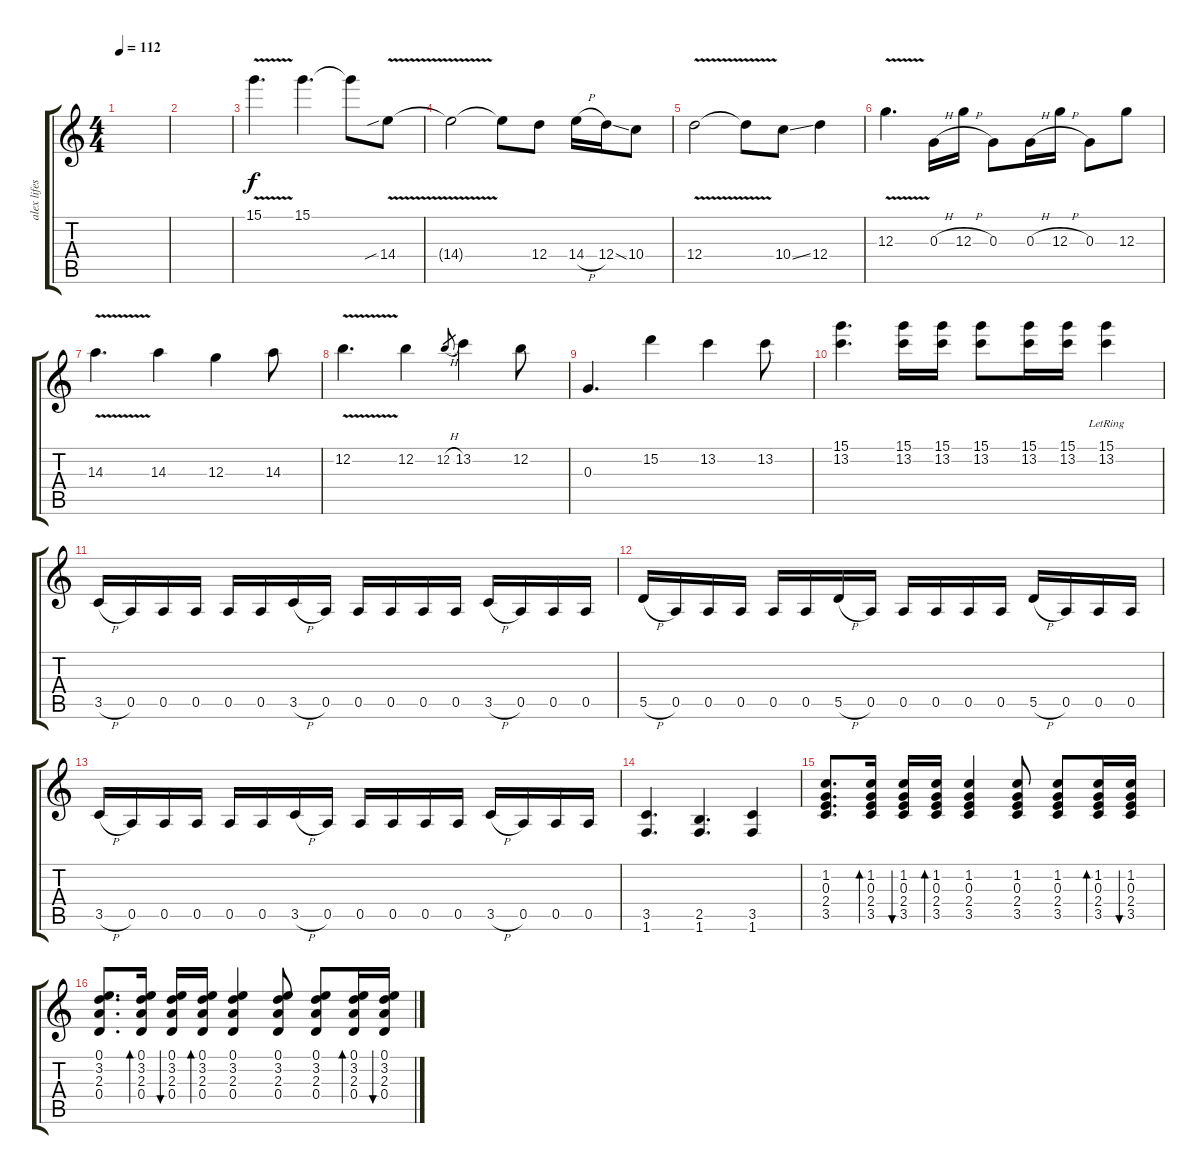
\track ("alex lifeson" "alex lifes") {instrument distortionguitar}
\staff {score tabs}
\tuning (E4 B3 G3 D3 A2 E2) {hide}
\ts (4 4)
\tempo 112
\clef g2
\ks c
|
|
15.1{v}.4{d volume 16 instrument overdrivenguitar} 15.1.4{d} 15.1{t}.8 14.4{v sib}.8 |
14.4{t}.2 14.4{t}.8 12.4.8 14.4{h}.16 12.4{ss}.16 10.4.8 |
12.4{v}.2 12.4{t}.8 10.4{ss}.8 12.4.4 |
12.3{v}.4{d} 0.3{h}.16 12.3{h}.16 0.3.8 0.3{h}.16 12.3{h}.16 0.3.8 12.3.8 |
14.3{v}.4{d} 14.3.4 12.3.4 14.3.8 |
12.2{v}.4{d} 12.2.4 12.2{h}.8{gr} 13.2.4 12.2.8 |
0.3.4{d} 15.2.4 13.2.4 13.2.8 |
(15.1 13.2).4{d} (15.1 13.2).16 (15.1 13.2).16 (15.1 13.2).8 (15.1 13.2).16 (15.1 13.2).16 (15.1{lr} 13.2{lr}).4 |
3.5{h}.16 0.5.16 0.5.16 0.5.16 0.5.16 0.5.16 3.5{h}.16 0.5.16 0.5.16 0.5.16 0.5.16 0.5.16 3.5{h}.16 0.5.16 0.5.16 0.5.16 |
5.5{h}.16 0.5.16 0.5.16 0.5.16 0.5.16 0.5.16 5.5{h}.16 0.5.16 0.5.16 0.5.16 0.5.16 0.5.16 5.5{h}.16 0.5.16 0.5.16 0.5.16 |
3.5{h}.16 0.5.16 0.5.16 0.5.16 0.5.16 0.5.16 3.5{h}.16 0.5.16 0.5.16 0.5.16 0.5.16 0.5.16 3.5{h}.16 0.5.16 0.5.16 0.5.16 |
(3.5 1.6).4{d} (2.5 1.6).4{d} (3.5 1.6).4 |
(1.2 0.3 2.4 3.5).8{d} (1.2 0.3 2.4 3.5).16{bd 60} (1.2 0.3 2.4 3.5).16{bu 60} (1.2 0.3 2.4 3.5).16{bd 60} (1.2 0.3 2.4 3.5).4 (1.2 0.3 2.4 3.5).8 (1.2 0.3 2.4 3.5).8 (1.2 0.3 2.4 3.5).16{bd 60} (1.2 0.3 2.4 3.5).16{bu 60} |
(0.1 3.2 2.3 0.4).8{d} (0.1 3.2 2.3 0.4).16{bd 60} (0.1 3.2 2.3 0.4).16{bu 60} (0.1 3.2 2.3 0.4).16{bd 60} (0.1 3.2 2.3 0.4).4 (0.1 3.2 2.3 0.4).8 (0.1 3.2 2.3 0.4).8 (0.1 3.2 2.3 0.4).16{bd 60} (0.1 3.2 2.3 0.4).16{bu 60}
